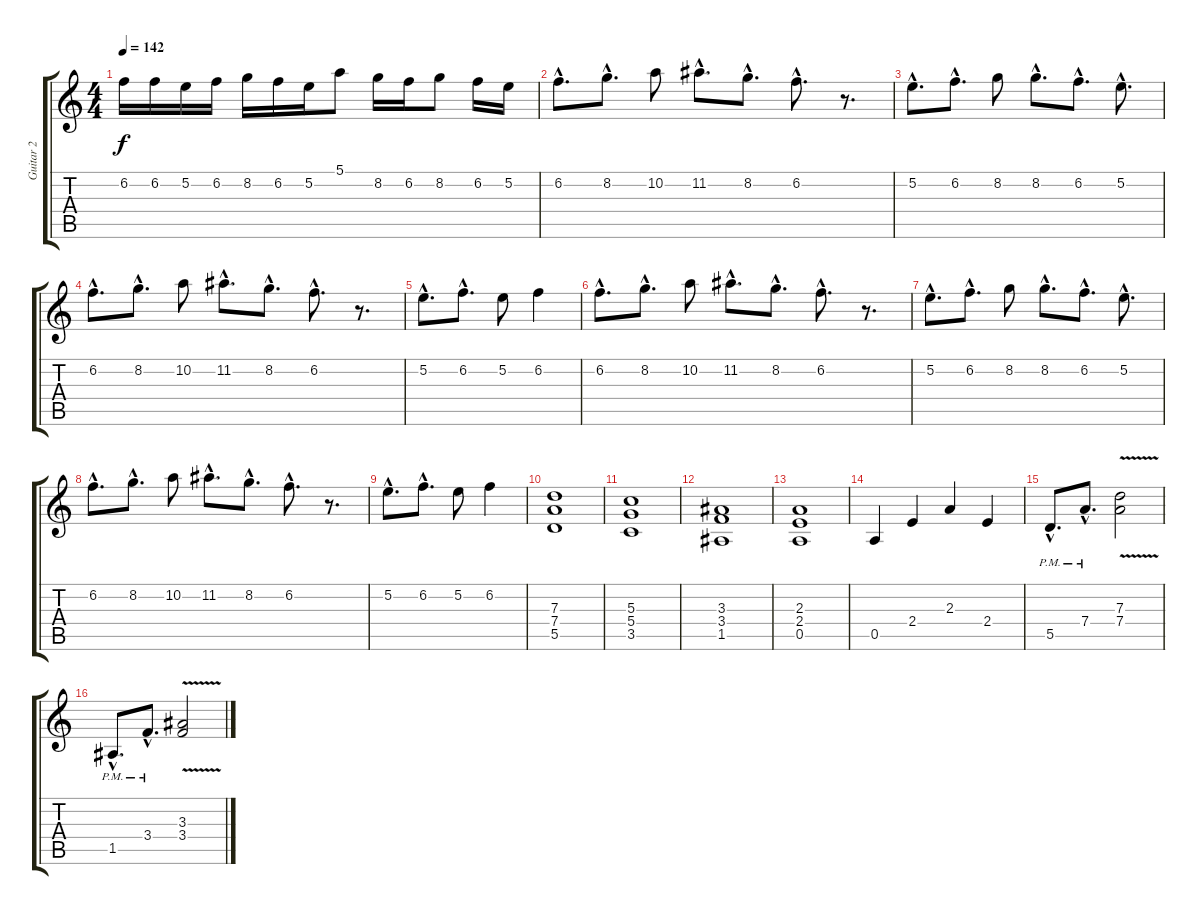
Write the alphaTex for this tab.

\track ("Guitar 2" "Guitar 2") {instrument distortionguitar}
\staff {score tabs}
\tuning (E4 B3 G3 D3 A2 E2) {hide}
\ts (4 4)
\tempo 142
\clef g2
\ks c
6.2.16{dy f} 6.2.16 5.2.16 6.2.16 8.2.16 6.2.16 5.2.16 5.1.8 8.2.16 6.2.16 8.2.8 6.2.16 5.2.16 |
6.2{hac}.8{d} 8.2{hac}.8{d} 10.2.8 11.2{hac}.8{d} 8.2{hac}.8{d} 6.2{hac}.8{d} r.8{d} |
5.2{hac}.8{d} 6.2{hac}.8{d} 8.2.8 8.2{hac}.8{d} 6.2{hac}.8{d} 5.2{hac}.8{d} |
6.2{hac}.8{d} 8.2{hac}.8{d} 10.2.8 11.2{hac}.8{d} 8.2{hac}.8{d} 6.2{hac}.8{d} r.8{d} |
5.2{hac}.8{d} 6.2{hac}.8{d} 5.2.8 6.2.4 |
6.2{hac}.8{d} 8.2{hac}.8{d} 10.2.8 11.2{hac}.8{d} 8.2{hac}.8{d} 6.2{hac}.8{d} r.8{d} |
5.2{hac}.8{d} 6.2{hac}.8{d} 8.2.8 8.2{hac}.8{d} 6.2{hac}.8{d} 5.2{hac}.8{d} |
6.2{hac}.8{d} 8.2{hac}.8{d} 10.2.8 11.2{hac}.8{d} 8.2{hac}.8{d} 6.2{hac}.8{d} r.8{d} |
5.2{hac}.8{d} 6.2{hac}.8{d} 5.2.8 6.2.4 |
(7.3 7.4 5.5).1 |
(5.3 5.4 3.5).1 |
(3.3 3.4 1.5).1 |
(2.3 2.4 0.5).1 |
0.5.4 2.4.4 2.3.4 2.4.4 |
5.5{hac pm}.8{d} 7.4{hac pm}.8{d} (7.3{v} 7.4).2 |
1.5{hac pm}.8{d} 3.4{hac pm}.8{d} (3.3{v} 3.4).2
